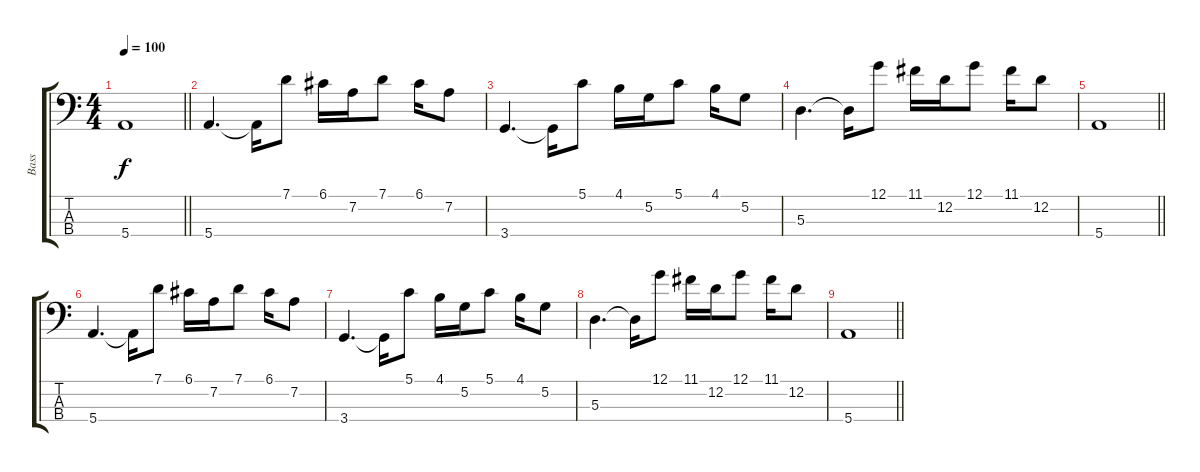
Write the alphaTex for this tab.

\track ("Bass" "Bass") {instrument electricbassfinger}
\staff {score tabs}
\tuning (G2 D2 A1 E1) {hide}
\ts (4 4)
\tempo 100
\clef f4
\barLineRight lightlight
\ks c
5.4.1{dy f} |
5.4.4{d} 5.4{t}.16 7.1.8 6.1.16 7.2.16 7.1.8 6.1.16 7.2.8 |
3.4.4{d} 3.4{t}.16 5.1.8 4.1.16 5.2.16 5.1.8 4.1.16 5.2.8 |
5.3.4{d} 5.3{t}.16 12.1.8 11.1.16 12.2.16 12.1.8 11.1.16 12.2.8 |
\barLineRight lightlight
5.4.1 |
5.4.4{d} 5.4{t}.16 7.1.8 6.1.16 7.2.16 7.1.8 6.1.16 7.2.8 |
3.4.4{d} 3.4{t}.16 5.1.8 4.1.16 5.2.16 5.1.8 4.1.16 5.2.8 |
5.3.4{d} 5.3{t}.16 12.1.8 11.1.16 12.2.16 12.1.8 11.1.16 12.2.8 |
\barLineRight lightlight
5.4.1
